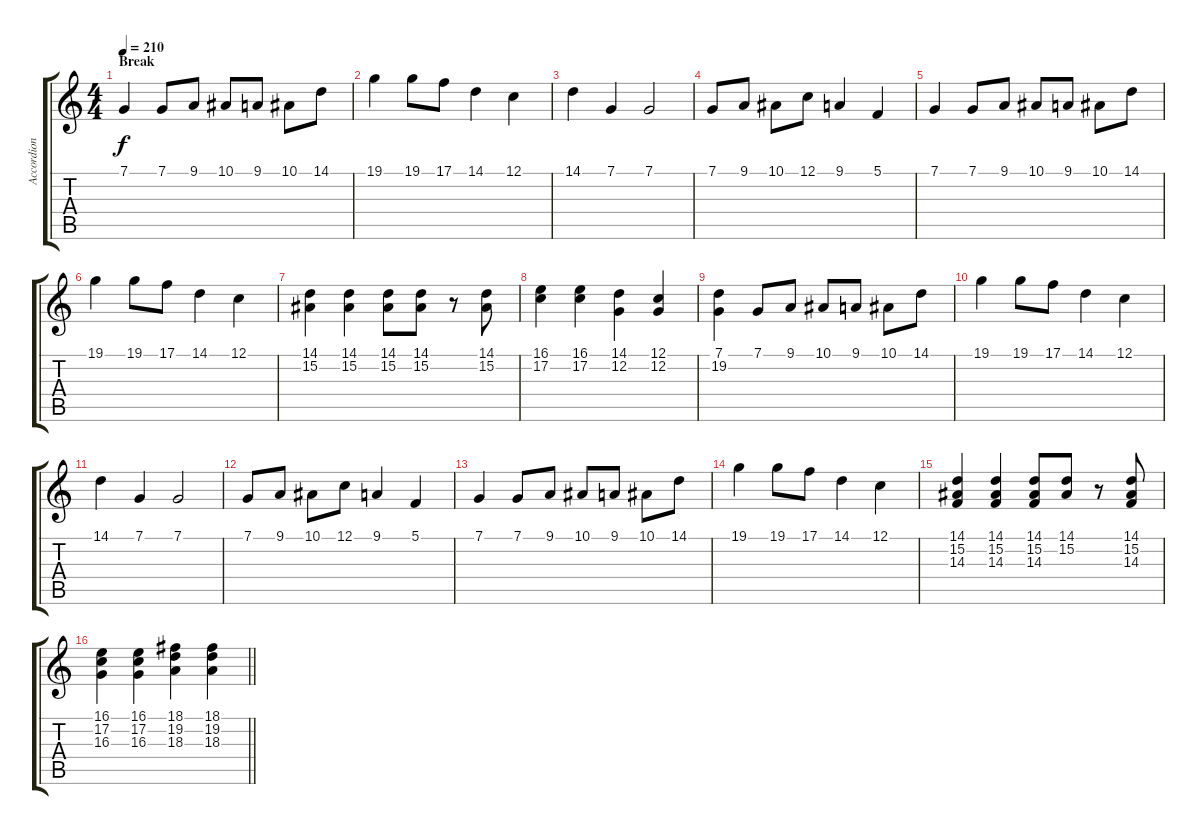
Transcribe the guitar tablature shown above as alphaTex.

\track ("Accordion" "Accordion") {instrument accordion}
\staff {score tabs}
\tuning (C4 G3 Eb3 Bb2 F2 C2) {hide}
\ts (4 4)
\section ("" "Break")
\tempo 210
\clef g2
\ks c
7.1.4{dy f} 7.1.8 9.1.8 10.1.8 9.1.8 10.1.8 14.1.8 |
19.1.4 19.1.8 17.1.8 14.1.4 12.1.4 |
14.1.4 7.1.4 7.1.2 |
7.1.8 9.1.8 10.1.8 12.1.8 9.1.4 5.1.4 |
7.1.4 7.1.8 9.1.8 10.1.8 9.1.8 10.1.8 14.1.8 |
19.1.4 19.1.8 17.1.8 14.1.4 12.1.4 |
(14.1 15.2).4 (14.1 15.2).4 (14.1 15.2).8 (14.1 15.2).8 r.8 (14.1 15.2).8 |
(16.1 17.2).4 (16.1 17.2).4 (14.1 12.2).4 (12.1 12.2).4 |
(7.1 19.2).4 7.1.8 9.1.8 10.1.8 9.1.8 10.1.8 14.1.8 |
19.1.4 19.1.8 17.1.8 14.1.4 12.1.4 |
14.1.4 7.1.4 7.1.2 |
7.1.8 9.1.8 10.1.8 12.1.8 9.1.4 5.1.4 |
7.1.4 7.1.8 9.1.8 10.1.8 9.1.8 10.1.8 14.1.8 |
19.1.4 19.1.8 17.1.8 14.1.4 12.1.4 |
(14.1 15.2 14.3).4 (14.1 15.2 14.3).4 (14.1 15.2 14.3).8 (14.1 15.2).8 r.8 (14.1 15.2 14.3).8 |
\barLineRight lightlight
(16.1 17.2 16.3).4 (16.1 17.2 16.3).4 (18.1 19.2 18.3).4 (18.1 19.2 18.3).4
